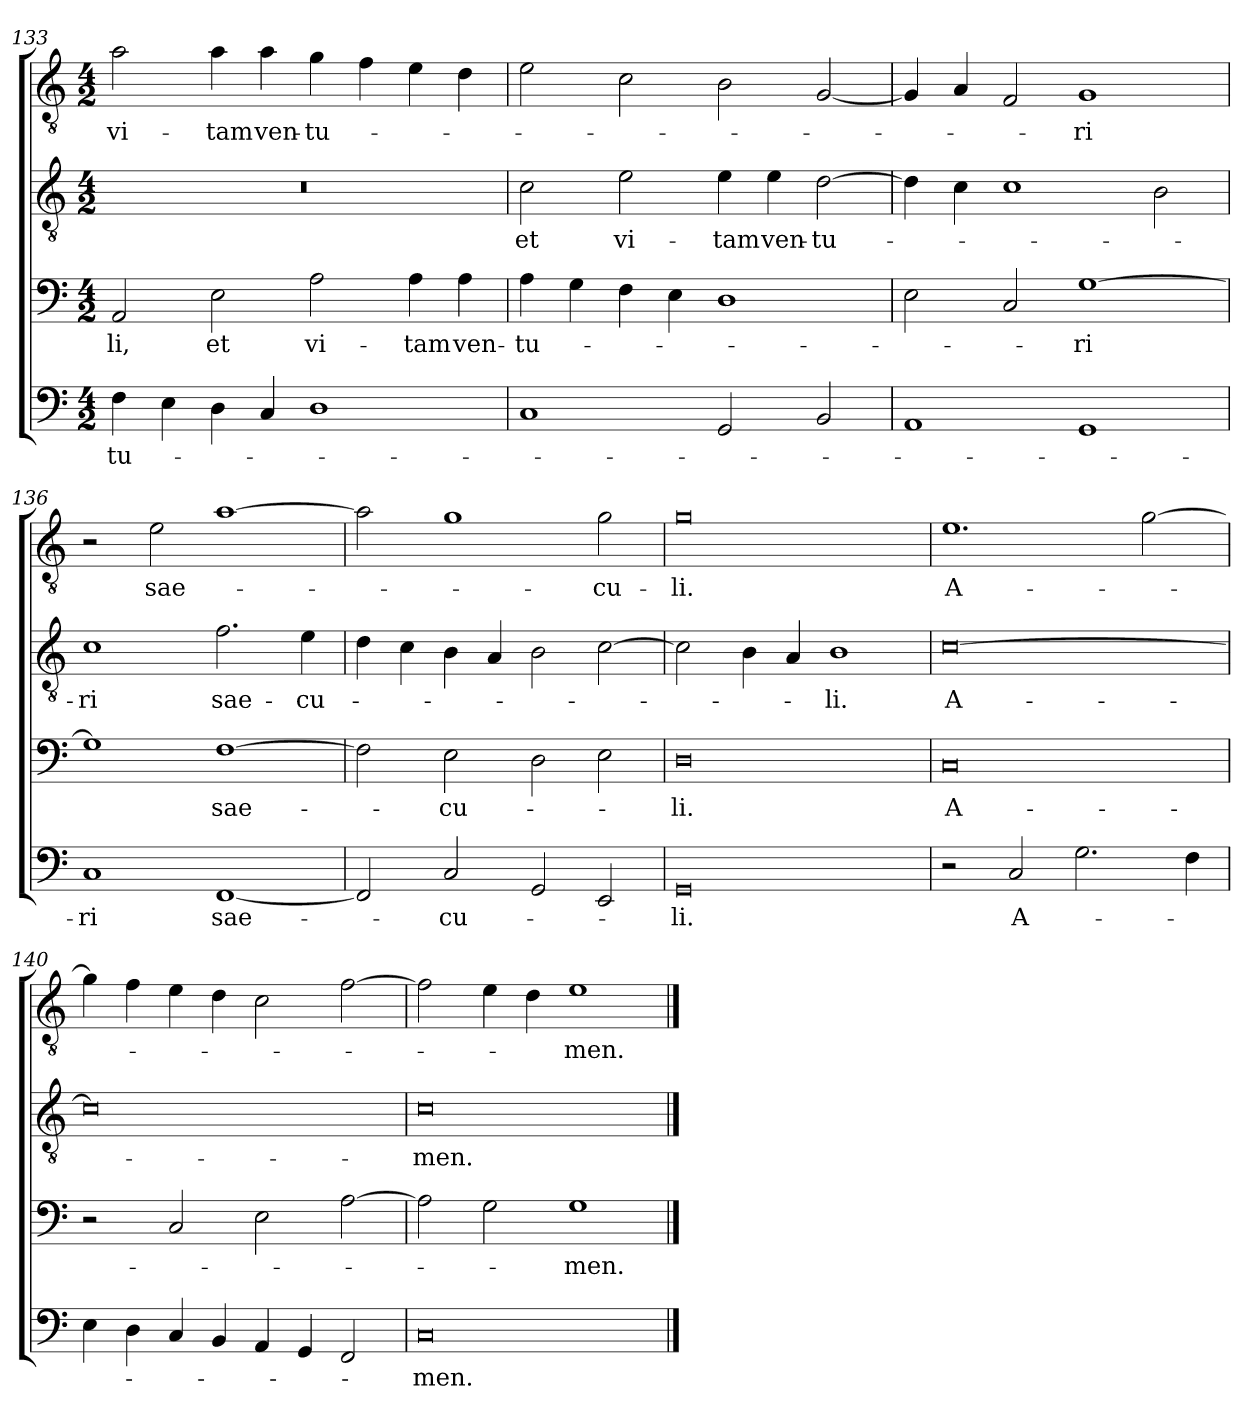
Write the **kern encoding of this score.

**kern	**text	**kern	**text	**kern	**text	**kern	**text
*part4	*part4	*part3	*part3	*part2	*part2	*part1	*part1
*staff4	*staff4	*staff3	*staff3	*staff2	*staff2	*staff1	*staff1
!!LO:LB:g=z
*clefF4	*	*clefF4	*	*clefGv2	*	*clefGv2	*
*k[]	*	*k[]	*	*k[]	*	*k[]	*
*C:	*	*C:	*	*C:	*	*C:	*
*M4/2	*	*M4/2	*	*M4/2	*	*M4/2	*
=133	=133	=133	=133	=133	=133	=133	=133
!	!LO:LY:b	!	!LO:LY:b	!	!	!	!LO:LY:b
4F\	-tu-	2AA/	-li,	0r	.	2a\	vi-
4E\	.	.	.	.	.	.	.
!	!	!	!LO:LY:b	!	!	!	!LO:LY:b
4D\	.	2E\	et	.	.	4a\	-tam
!	!	!	!	!	!	!	!LO:LY:b
4C/	.	.	.	.	.	4a\	ven-
!	!	!	!LO:LY:b	!	!	!	!LO:LY:b
1D	.	2A\	vi-	.	.	4g\	-tu-
.	.	.	.	.	.	4f\	.
!	!	!	!LO:LY:b	!	!	!	!
.	.	4A\	-tam	.	.	4e\	.
!	!	!	!LO:LY:b	!	!	!	!
.	.	4A\	ven-	.	.	4d\	.
=134	=134	=134	=134	=134	=134	=134	=134
!	!	!	!LO:LY:b	!	!LO:LY:b	!	!
1C	.	4A\	-tu-	2c\	et	2e\	.
.	.	4G\	.	.	.	.	.
!	!	!	!	!	!LO:LY:b	!	!
.	.	4F\	.	2e\	vi-	2c\	.
.	.	4E\	.	.	.	.	.
!	!	!	!	!	!LO:LY:b	!	!
2GG/	.	1D	.	4e\	-tam	2B\	.
!	!	!	!	!	!LO:LY:b	!	!
.	.	.	.	4e\	ven-	.	.
!	!	!	!	!	!LO:LY:b	!	!
2BB/	.	.	.	[2d\	-tu-	[2G/	.
=135	=135	=135	=135	=135	=135	=135	=135
1AA	.	2E\	.	4d\]	.	4G/]	.
.	.	.	.	4c\	.	4A/	.
.	.	2C/	.	1c	.	2F/	.
!	!	!	!LO:LY:b	!	!	!	!LO:LY:b
1GG	.	[1G	-ri	.	.	1G	-ri
.	.	.	.	2B\	.	.	.
=136	=136	=136	=136	=136	=136	=136	=136
!	!LO:LY:b	!	!	!	!LO:LY:b	!	!
1C	-ri	1G]	.	1c	-ri	2r	.
!	!	!	!	!	!	!	!LO:LY:b
.	.	.	.	.	.	2e\	sae-
!	!LO:LY:b	!	!LO:LY:b	!	!LO:LY:b	!	!
[1FF	sae-	[1F	sae-	2.f\	sae-	[1a	.
!	!	!	!	!	!LO:LY:b	!	!
.	.	.	.	4e\	-cu-	.	.
=137	=137	=137	=137	=137	=137	=137	=137
2FF/]	.	2F\]	.	4d\	.	2a\]	.
.	.	.	.	4c\	.	.	.
!	!LO:LY:b	!	!LO:LY:b	!	!	!	!
2C/	-cu-	2E\	-cu-	4B\	.	1g	.
.	.	.	.	4A/	.	.	.
2GG/	.	2D\	.	2B\	.	.	.
!	!	!	!	!	!	!	!LO:LY:b
2EE/	.	2E\	.	[2c\	.	2g\	-cu-
!!LO:LB:g=z
=138	=138	=138	=138	=138	=138	=138	=138
!	!LO:LY:b	!	!LO:LY:b	!	!	!	!LO:LY:b
0GG	-li.	0D	-li.	2c\]	.	0g	-li.
.	.	.	.	4B\	.	.	.
.	.	.	.	4A/	.	.	.
!	!	!	!	!	!LO:LY:b	!	!
.	.	.	.	1B	-li.	.	.
=139	=139	=139	=139	=139	=139	=139	=139
!	!	!	!LO:LY:b	!	!LO:LY:b	!	!LO:LY:b
2r	.	0C	A-	[0c	A-	1.e	A-
!	!LO:LY:b	!	!	!	!	!	!
2C/	A-	.	.	.	.	.	.
2.G\	.	.	.	.	.	.	.
.	.	.	.	.	.	[2g\	.
4F\	.	.	.	.	.	.	.
=140	=140	=140	=140	=140	=140	=140	=140
4E\	.	2r	.	0c]	.	4g\]	.
4D\	.	.	.	.	.	4f\	.
4C/	.	2C/	.	.	.	4e\	.
4BB/	.	.	.	.	.	4d\	.
4AA/	.	2E\	.	.	.	2c\	.
4GG/	.	.	.	.	.	.	.
2FF/	.	[2A\	.	.	.	[2f\	.
=141	=141	=141	=141	=141	=141	=141	=141
!	!LO:LY:b	!	!	!	!LO:LY:b	!	!
0C	-men.	2A\]	.	0c	-men.	2f\]	.
.	.	2G\	.	.	.	4e\	.
.	.	.	.	.	.	4d\	.
!	!	!	!LO:LY:b	!	!	!	!LO:LY:b
.	.	1G	-men.	.	.	1e	-men.
==	==	==	==	==	==	==	==
*-	*-	*-	*-	*-	*-	*-	*-
